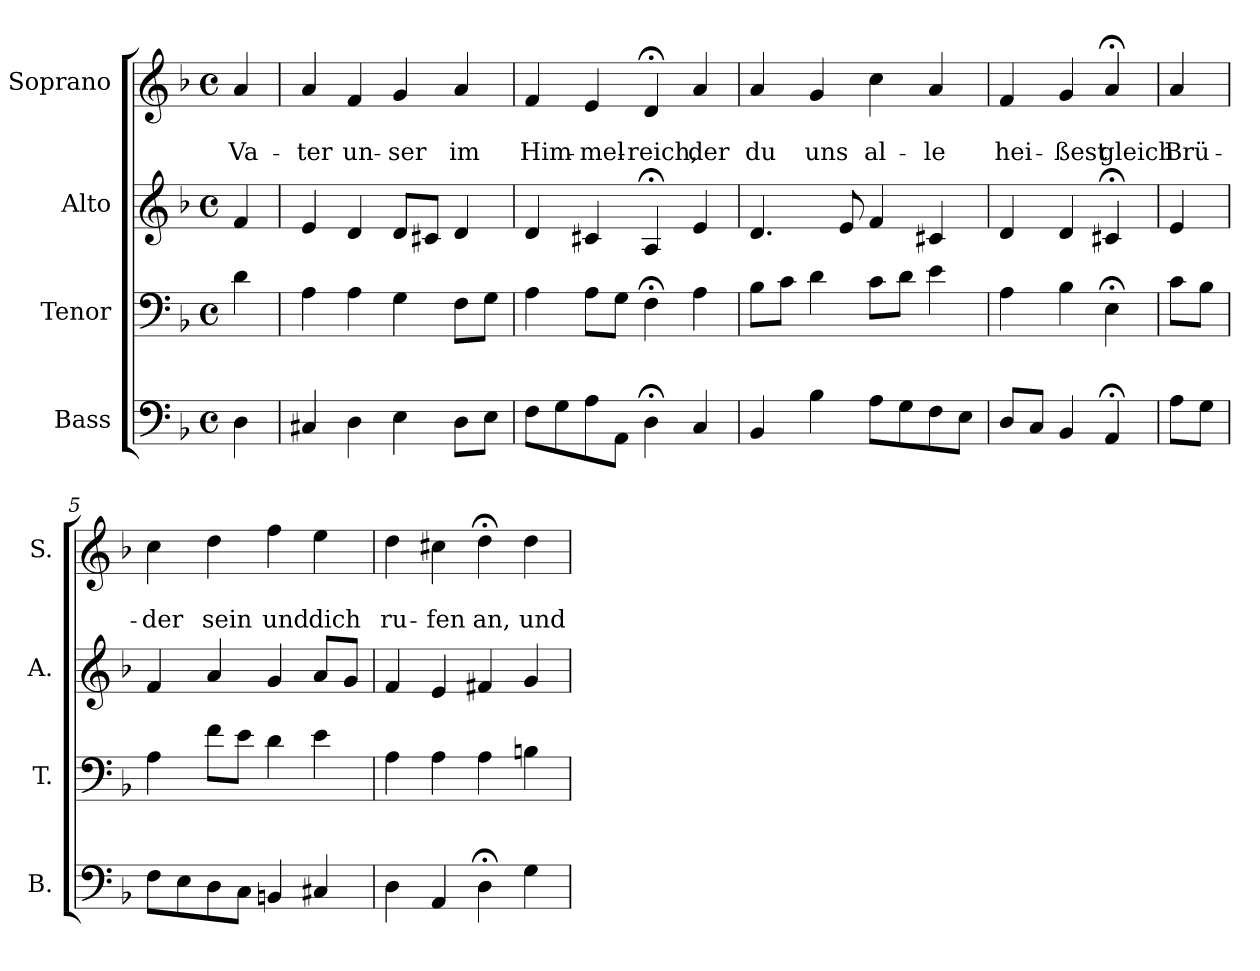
**kern	**kern	**kern	**kern	**text	**text
*part4	*part3	*part2	*part1	*part1	*part1
*staff4	*staff3	*staff2	*staff1	*staff1	*staff1
*I"Bass	*I"Tenor	*I"Alto	*I"Soprano	*	*
*I'B.	*I'T.	*I'A.	*I'S.	*	*
*clefF4	*clefF4	*clefG2	*clefG2	*	*
*k[b-]	*k[b-]	*k[b-]	*k[b-]	*	*
*d:	*d:	*d:	*d:	*	*
*M4/4	*M4/4	*M4/4	*M4/4	*	*
*met(c)	*met(c)	*met(c)	*met(c)	*	*
=	=	=	=	=	=
4D\	4d\	4f/	4a/	.	Va-
=1	=1	=1	=1	=1	=1
4C#X/	4A\	4e/	4a/	.	-ter
4D\	4A\	4d/	4f/	.	un-
4E\	4G\	8d/L	4g/	.	-ser
.	.	8c#X/J	.	.	.
8D\L	8F\L	4d/	4a/	.	im
8E\J	8G\J	.	.	.	.
=2	=2	=2	=2	=2	=2
8F\L	4A\	4d/	4f/	.	Him-
8G\	.	.	.	.	.
8A\	8A\L	4c#X/	4e/	.	-mel-
8AA\J	8G\J	.	.	.	.
4D;<\	4F;<\	4A;</	4d;</	.	-reich,
4C/	4A\	4e/	4a/	.	der
=3	=3	=3	=3	=3	=3
4BB-/	8B-\L	4.d/	4a/	.	du
.	8c\J	.	.	.	.
4B-\	4d\	.	4g/	.	uns
.	.	8e/	.	.	.
8A\L	8c\L	4f/	4cc\	.	al-
8G\	8d\J	.	.	.	.
8F\	4e\	4c#X/	4a/	.	-le
8E\J	.	.	.	.	.
=4	=4	=4	=4	=4	=4
8D/L	4A\	4d/	4f/	.	hei-
8C/J	.	.	.	.	.
4BB-/	4B-\	4d/	4g/	.	-ßest
4AA;</	4E;<\	4c#X;</	4a;</	.	gleich
!!LO:LB:g=z
=4a	=4a	=4a	=4a	=4a	=4a
8A\L	8c\L	4e/	4a/	.	Brü-
8G\J	8B-\J	.	.	.	.
=5	=5	=5	=5	=5	=5
8F\L	4A\	4f/	4cc\	.	-der
8E\	.	.	.	.	.
8D\	8f\L	4a/	4dd\	.	sein
8C\J	8e\J	.	.	.	.
4BBn/	4d\	4g/	4ff\	.	und
4C#X/	4e\	8a/L	4ee\	.	dich
.	.	8g/J	.	.	.
=6	=6	=6	=6	=6	=6
4D\	4A\	4f/	4dd\	.	ru-
4AA/	4A\	4e/	4cc#X\	.	-fen
4D;<\	4A\	4f#X/	4dd;<\	.	an,
4G\	4Bn\	4g/	4dd\	.	und
=	=	=	=	=	=
*-	*-	*-	*-	*-	*-
